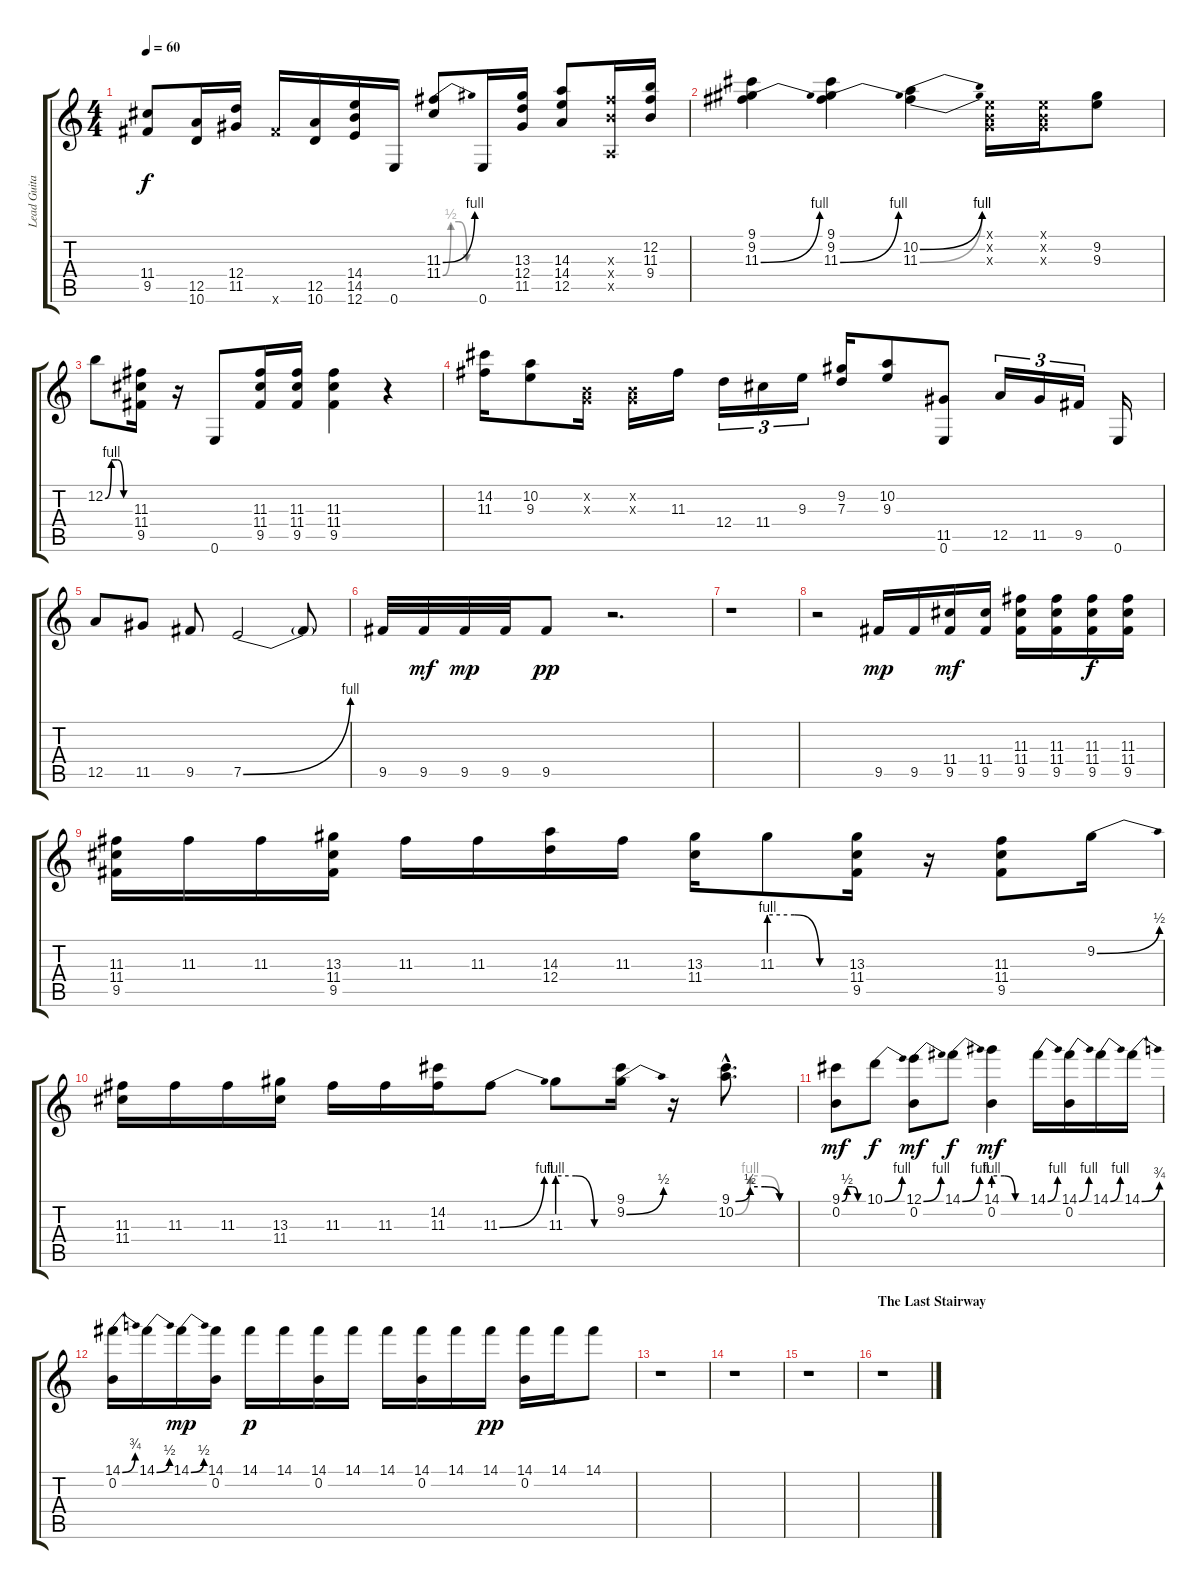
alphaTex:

\track ("Lead Guitar" "Lead Guita") {instrument acousticguitarnylon}
\staff {score tabs}
\tuning (E4 B3 G3 D3 A2 E2) {hide}
\ts (4 4)
\tempo 60
\clef g2
\ks c
(11.4 9.5).8{dy f} (12.5 10.6).16 (12.4 11.5).16 14.6{x}.16 (12.5 10.6).16 (14.4 14.5 12.6).16 0.6.16 (11.3{be (bend 0 0 60 4)} 11.4{be (custom 0 0 15 2 30 2 45 0 60 0)}).8 0.6.16 (13.3 12.4 11.5).16 (14.3 14.4 12.5).8 (11.3{x} 9.4{x} 0.5{x}).16 (12.2 11.3 9.4).16 |
(9.1 9.2 11.3{be (bend 0 0 60 4)}).4 (9.1 9.2 11.3{be (bend 0 0 60 4)}).4 (10.2{be (bend 0 0 60 4)} 11.3{be (bend 0 0 60 4)}).4 (0.1{x} 0.2{x} 0.3{x}).16 (0.1{x} 0.2{x} 0.3{x}).16 (9.2 9.3).8 |
12.2{be (custom 0 0 15 4 30 4 45 0 60 0)}.8 (11.3 11.4 9.5).16 r.16 0.6.8 (11.3 11.4 9.5).16 (11.3 11.4 9.5).16 (11.3 11.4 9.5).4 r.4 |
(14.2 11.3).16 (10.2 9.3).8 (0.2{x} 0.3{x}).16 (0.2{x} 0.3{x}).16 11.3.16 12.4.16{tu (3 2)} 11.4.16{tu (3 2)} 9.3.16{tu (3 2)} (9.2 7.3).16 (10.2 9.3).8 (11.5 0.6).8 12.5.16{tu (3 2)} 11.5.16{tu (3 2)} 9.5.16{tu (3 2)} 0.6.16 |
12.5.8 11.5.8 9.5.8 7.5{be (bend 0 0 60 4)}.2 7.5{t}.8 |
9.5.32 9.5.32{dy mf} 9.5.32{dy mp} 9.5.32 9.5.8{dy pp} r.2{d} |
r.1 |
r.2 9.5.16{dy mp} 9.5.16 (11.4 9.5).16{dy mf} (11.4 9.5).16 (11.3 11.4 9.5).16 (11.3 11.4 9.5).16 (11.3 11.4 9.5).16{dy f} (11.3 11.4 9.5).16 |
(11.3 11.4 9.5).16 11.3.16 11.3.16 (13.3 11.4 9.5).16 11.3.16 11.3.16 (14.3 12.4).16 11.3.16 (13.3 11.4).16 11.3{be (custom 0 4 20 4 40 0 60 0)}.8 (13.3 11.4 9.5).16 r.16 (11.3 11.4 9.5).8 9.2{be (bend 0 0 60 2)}.16 |
(11.3 11.4).16 11.3.16 11.3.16 (13.3 11.4).16 11.3.16 11.3.16 (14.2 11.3).16 11.3{be (bend 0 0 60 4)}.8 11.3{be (custom 0 4 20 4 40 0 60 0)}.8 (9.1 9.2{be (bend 0 0 60 2)}).16 r.16 (9.1{be (custom 0 0 15 2 30 2 45 0 60 0) hac} 10.2{be (custom 0 0 15 4 30 4 45 0 60 0) hac}).8{d} |
(9.1{be (custom 0 0 15 2 30 2 45 0 60 0)} 0.2).8{dy mf} 10.1{be (bend 0 0 60 4)}.8{dy f} (12.1{be (bend 0 0 60 4)} 0.2).8{dy mf} 14.1{be (bend 0 0 60 4)}.8{dy f} (14.1{be (custom 0 4 20 4 40 0 60 0)} 0.2).4{dy mf} 14.1{be (bend 0 0 60 4)}.16 (14.1{be (bend 0 0 60 4)} 0.2).16 14.1{be (bend 0 0 60 4)}.16 14.1{be (bend 0 0 60 3)}.16 |
(14.1{be (bend 0 0 60 3)} 0.2).16 14.1{be (bend 0 0 60 2)}.16 14.1{be (bend 0 0 60 2)}.16{dy mp} (14.1 0.2).16 14.1.16{dy p} 14.1.16 (14.1 0.2).16 14.1.16 14.1.16 (14.1 0.2).16 14.1.16 14.1.16{dy pp} (14.1 0.2).16 14.1.16 14.1.8 |
r.1 |
r.1 |
r.1 |
\section ("" "The Last Stairway")
r.1
